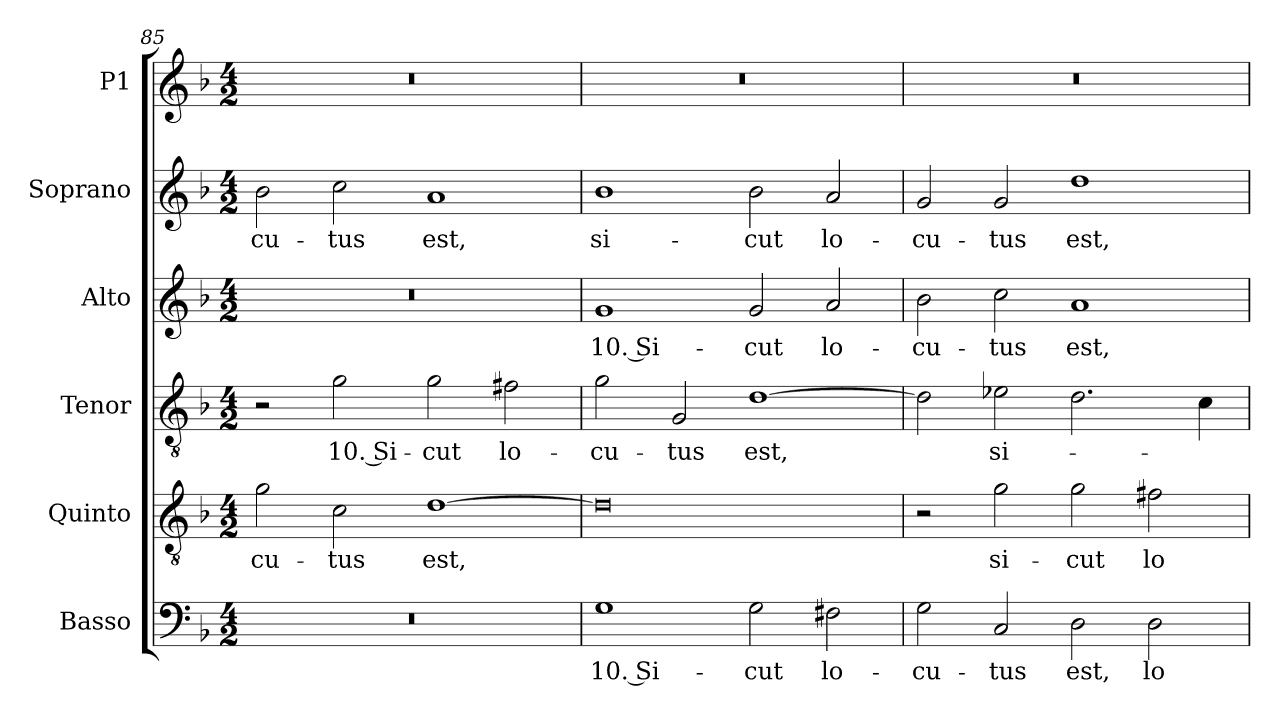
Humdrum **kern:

**kern	**text	**kern	**text	**kern	**text	**kern	**text	**kern	**text	**kern
*part6	*part6	*part5	*part5	*part4	*part4	*part3	*part3	*part2	*part2	*part1
*staff6	*staff6	*staff5	*staff5	*staff4	*staff4	*staff3	*staff3	*staff2	*staff2	*staff1
*I"Basso	*	*I"Quinto	*	*I"Tenor	*	*I"Alto	*	*I"Soprano	*	*I"P1
*I'B.	*	*I'Q.	*	*I'T.	*	*I'A.	*	*I'S.	*	*
*clefF4	*	*clefGv2	*	*clefGv2	*	*clefG2	*	*clefG2	*	*clefG2
*	*	*ITrd7c12	*	*ITrd7c12	*	*	*	*	*	*
*k[b-]	*	*k[b-]	*	*k[b-]	*	*k[b-]	*	*k[b-]	*	*k[b-]
*F:	*	*F:	*	*F:	*	*F:	*	*F:	*	*F:
*M4/2	*	*M4/2	*	*M4/2	*	*M4/2	*	*M4/2	*	*M4/2
=85	=85	=85	=85	=85	=85	=85	=85	=85	=85	=85
!LO:N:vis=1	!	!	!	!	!	!	!	!	!	!
!	!	!	!LO:LY:b:color=#000000	!	!	!LO:N:vis=1	!	!	!	!
!	!	!	!	!	!	!	!	!	!LO:LY:b:color=#000000	!LO:N:vis=1
0r	.	2Gi\	-cu-	2r	.	0r	.	2b-i\	-cu-	0r
!	!	!	!LO:LY:b:color=#000000	!	!	!	!	!	!	!
!	!	!	!	!	!LO:LY:b:color=#000000	!	!	!	!	!
!	!	!	!	!	!	!	!	!	!LO:LY:b:color=#000000	!
.	.	2Ci\	-tus	2Gi\	10. Si-	.	.	2cci\	-tus	.
!	!	!	!LO:LY:b:color=#000000	!	!	!	!	!	!	!
!	!	!	!	!	!LO:LY:b:color=#000000	!	!	!	!	!
!	!	!	!	!	!	!	!	!	!LO:LY:b:color=#000000	!
.	.	[1Di	est,	2Gi\	-cut	.	.	1ai	est,	.
!	!	!	!	!	!LO:LY:b:color=#000000	!	!	!	!	!
.	.	.	.	2F#Xi\	lo-	.	.	.	.	.
=86	=86	=86	=86	=86	=86	=86	=86	=86	=86	=86
!	!LO:LY:b:color=#000000	!	!	!	!	!	!	!	!	!
!	!	!	!	!	!LO:LY:b:color=#000000	!	!	!	!	!
!	!	!	!	!	!	!	!LO:LY:b:color=#000000	!	!	!
!	!	!	!	!	!	!	!	!	!LO:LY:b:color=#000000	!LO:N:vis=1
1Gi	10. Si-	0Di]	.	2Gi\	-cu-	1gi	10. Si-	1b-i	si-	0r
!	!	!	!	!	!LO:LY:b:color=#000000	!	!	!	!	!
.	.	.	.	2GGi/	-tus	.	.	.	.	.
!	!LO:LY:b:color=#000000	!	!	!	!	!	!	!	!	!
!	!	!	!	!	!LO:LY:b:color=#000000	!	!	!	!	!
!	!	!	!	!	!	!	!LO:LY:b:color=#000000	!	!	!
!	!	!	!	!	!	!	!	!	!LO:LY:b:color=#000000	!
2Gi\	-cut	.	.	[1Di	est,	2gi/	-cut	2b-i\	-cut	.
!	!LO:LY:b:color=#000000	!	!	!	!	!	!	!	!	!
!	!	!	!	!	!	!	!LO:LY:b:color=#000000	!	!	!
!	!	!	!	!	!	!	!	!	!LO:LY:b:color=#000000	!
2F#Xi\	lo-	.	.	.	.	2ai/	lo-	2ai/	lo-	.
=87	=87	=87	=87	=87	=87	=87	=87	=87	=87	=87
!	!LO:LY:b:color=#000000	!	!	!	!	!	!	!	!	!
!	!	!	!	!	!	!	!LO:LY:b:color=#000000	!	!	!
!	!	!	!	!	!	!	!	!	!LO:LY:b:color=#000000	!LO:N:vis=1
2Gi\	-cu-	2r	.	2Di\]	.	2b-i\	-cu-	2gi/	-cu-	0r
!	!LO:LY:b:color=#000000	!	!	!	!	!	!	!	!	!
!	!	!	!LO:LY:b:color=#000000	!	!	!	!	!	!	!
!	!	!	!	!	!LO:LY:b:color=#000000	!	!	!	!	!
!	!	!	!	!	!	!	!LO:LY:b:color=#000000	!	!	!
!	!	!	!	!	!	!	!	!	!LO:LY:b:color=#000000	!
2Ci/	-tus	2Gi\	si-	2E-Xi\	si-	2cci\	-tus	2gi/	-tus	.
!	!LO:LY:b:color=#000000	!	!	!	!	!	!	!	!	!
!	!	!	!LO:LY:b:color=#000000	!	!	!	!	!	!	!
!	!	!	!	!	!	!	!LO:LY:b:color=#000000	!	!	!
!	!	!	!	!	!	!	!	!	!LO:LY:b:color=#000000	!
2Di\	est,	2Gi\	-cut	2.Di\	.	1ai	est,	1ddi	est,	.
!	!LO:LY:b:color=#000000	!	!	!	!	!	!	!	!	!
!	!	!	!LO:LY:b:color=#000000	!	!	!	!	!	!	!
2Di\	lo-	2F#Xi\	lo-	.	.	.	.	.	.	.
.	.	.	.	4Ci\	.	.	.	.	.	.
=	=	=	=	=	=	=	=	=	=	=
*-	*-	*-	*-	*-	*-	*-	*-	*-	*-	*-
